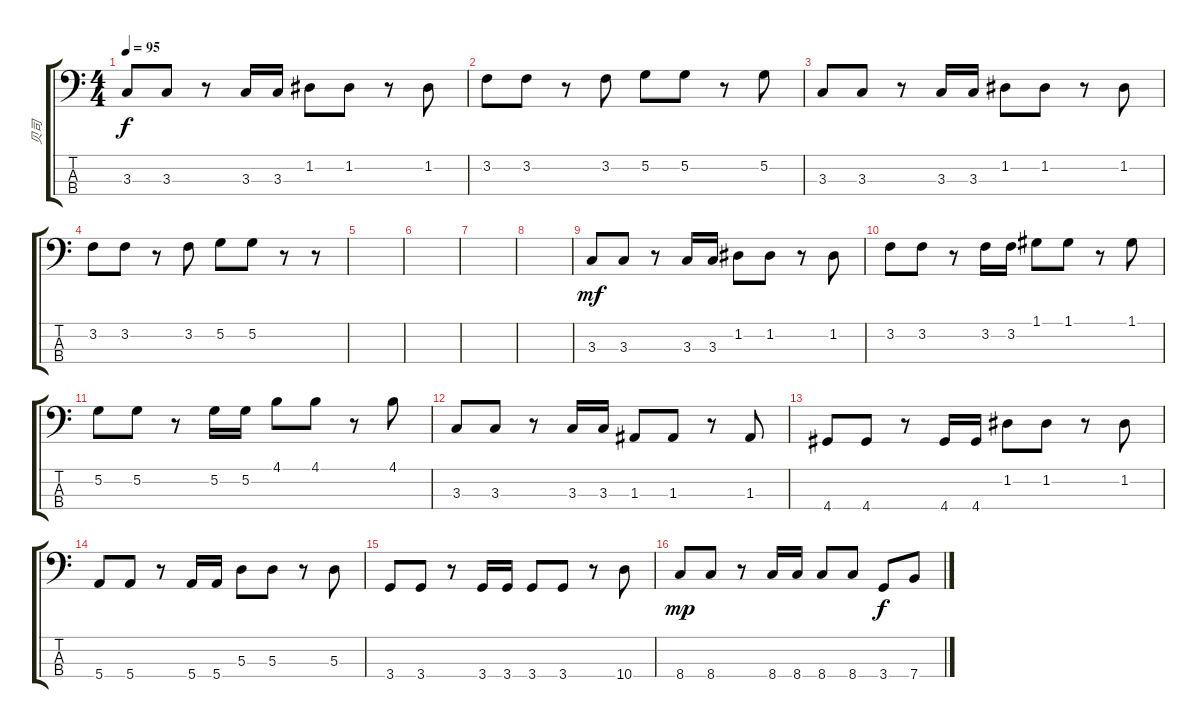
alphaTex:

\track ("贝司" "贝司") {instrument electricbassfinger}
\staff {score tabs}
\tuning (G2 D2 A1 E1) {hide}
\ts (4 4)
\tempo 95
\clef f4
\ks c
3.3.8{dy f} 3.3.8 r.8 3.3.16 3.3.16 1.2.8 1.2.8 r.8 1.2.8 |
3.2.8 3.2.8 r.8 3.2.8 5.2.8 5.2.8 r.8 5.2.8 |
3.3.8 3.3.8 r.8 3.3.16 3.3.16 1.2.8 1.2.8 r.8 1.2.8 |
3.2.8 3.2.8 r.8 3.2.8 5.2.8 5.2.8 r.8 r.8 |
|
|
|
|
3.3.8{dy mf} 3.3.8 r.8 3.3.16 3.3.16 1.2.8 1.2.8 r.8 1.2.8 |
3.2.8 3.2.8 r.8 3.2.16 3.2.16 1.1.8 1.1.8 r.8 1.1.8 |
5.2.8 5.2.8 r.8 5.2.16 5.2.16 4.1.8 4.1.8 r.8 4.1.8 |
3.3.8 3.3.8 r.8 3.3.16 3.3.16 1.3.8 1.3.8 r.8 1.3.8 |
4.4.8 4.4.8 r.8 4.4.16 4.4.16 1.2.8 1.2.8 r.8 1.2.8 |
5.4.8 5.4.8 r.8 5.4.16 5.4.16 5.3.8 5.3.8 r.8 5.3.8 |
3.4.8 3.4.8 r.8 3.4.16 3.4.16 3.4.8 3.4.8 r.8 10.4.8 |
8.4.8{dy mp} 8.4.8 r.8 8.4.16 8.4.16 8.4.8 8.4.8 3.4.8{dy f} 7.4.8
